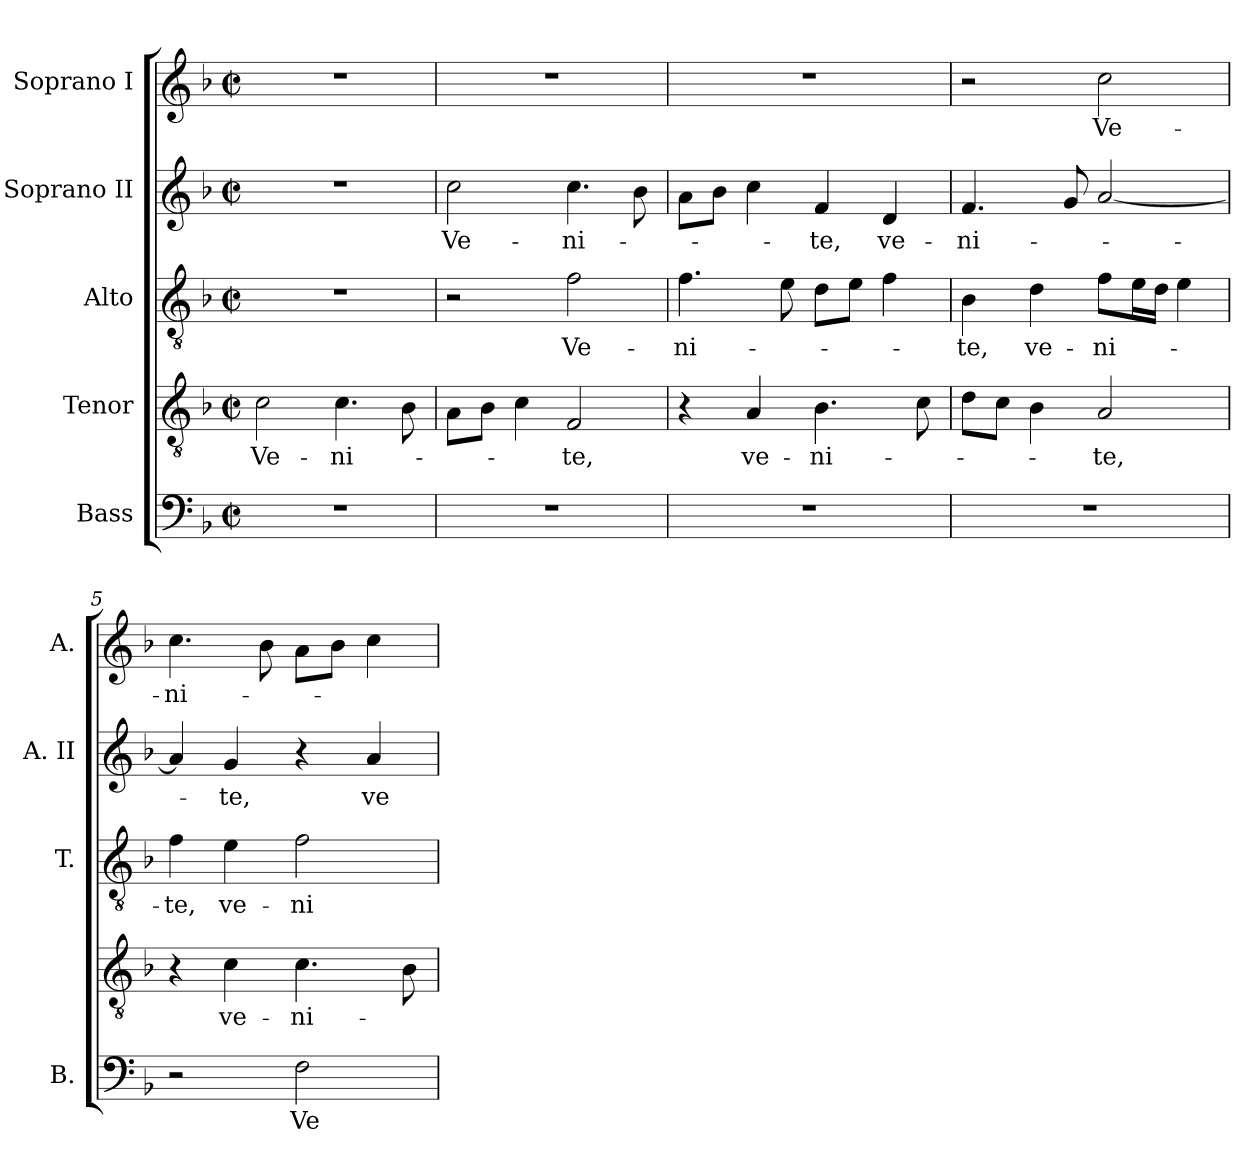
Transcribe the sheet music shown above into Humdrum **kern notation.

**kern	**text	**kern	**text	**kern	**text	**kern	**text	**kern	**text
*part5	*part5	*part4	*part4	*part3	*part3	*part2	*part2	*part1	*part1
*staff5	*staff5	*staff4	*staff4	*staff3	*staff3	*staff2	*staff2	*staff1	*staff1
*I"Bass	*	*I"Tenor	*	*I"Alto	*	*I"Soprano II	*	*I"Soprano I	*
*I'B.	*	*	*	*I'T.	*	*I'A. II	*	*I'A.	*
!!LO:PB:g=z
*clefF4	*	*clefGv2	*	*clefGv2	*	*clefG2	*	*clefG2	*
*	*	*ITrd7c12	*	*ITrd7c12	*	*	*	*	*
*k[b-]	*	*k[b-]	*	*k[b-]	*	*k[b-]	*	*k[b-]	*
*F:	*	*F:	*	*F:	*	*F:	*	*F:	*
*M2/2	*	*M2/2	*	*M2/2	*	*M2/2	*	*M2/2	*
*met(c|)	*	*met(c|)	*	*met(c|)	*	*met(c|)	*	*met(c|)	*
=1	=1	=1	=1	=1	=1	=1	=1	=1	=1
!	!	!	!LO:LY:b:color=#000000	!	!	!	!	!	!
1r	.	2Ci\	Ve-	1r	.	1r	.	1r	.
!	!	!	!LO:LY:b:color=#000000	!	!	!	!	!	!
.	.	4.Ci\	-ni-	.	.	.	.	.	.
.	.	8BB-i\	.	.	.	.	.	.	.
=2	=2	=2	=2	=2	=2	=2	=2	=2	=2
!	!	!	!	!	!	!	!LO:LY:b:color=#000000	!	!
1r	.	8AAi\L	.	2r	.	2cci\	Ve-	1r	.
.	.	8BB-i\J	.	.	.	.	.	.	.
.	.	4Ci\	.	.	.	.	.	.	.
!	!	!	!LO:LY:b:color=#000000	!	!	!	!	!	!
!	!	!	!	!	!LO:LY:b:color=#000000	!	!	!	!
!	!	!	!	!	!	!	!LO:LY:b:color=#000000	!	!
.	.	2FFi/	-te,	2Fi\	Ve-	4.cci\	-ni-	.	.
.	.	.	.	.	.	8b-i\	.	.	.
=3	=3	=3	=3	=3	=3	=3	=3	=3	=3
!	!	!	!	!	!LO:LY:b:color=#000000	!	!	!	!
1r	.	4r	.	4.Fi\	-ni-	8ai\L	.	1r	.
.	.	.	.	.	.	8b-i\J	.	.	.
!	!	!	!LO:LY:b:color=#000000	!	!	!	!	!	!
.	.	4AAi/	ve-	.	.	4cci\	.	.	.
.	.	.	.	8Ei\	.	.	.	.	.
!	!	!	!LO:LY:b:color=#000000	!	!	!	!	!	!
!	!	!	!	!	!	!	!LO:LY:b:color=#000000	!	!
.	.	4.BB-i\	-ni-	8Di\L	.	4fi/	-te,	.	.
.	.	.	.	8Ei\J	.	.	.	.	.
!	!	!	!	!	!	!	!LO:LY:b:color=#000000	!	!
.	.	.	.	4Fi\	.	4di/	ve-	.	.
.	.	8Ci\	.	.	.	.	.	.	.
=4	=4	=4	=4	=4	=4	=4	=4	=4	=4
!	!	!	!	!	!LO:LY:b:color=#000000	!	!	!	!
!	!	!	!	!	!	!	!LO:LY:b:color=#000000	!	!
1r	.	8Di\L	.	4BB-i\	-te,	4.fi/	-ni-	2r	.
.	.	8Ci\J	.	.	.	.	.	.	.
!	!	!	!	!	!LO:LY:b:color=#000000	!	!	!	!
.	.	4BB-i\	.	4Di\	ve-	.	.	.	.
.	.	.	.	.	.	8gi/	.	.	.
!	!	!	!LO:LY:b:color=#000000	!	!	!	!	!	!
!	!	!	!	!	!LO:LY:b:color=#000000	!	!	!	!
!	!	!	!	!	!	!	!	!	!LO:LY:b:color=#000000
.	.	2AAi/	-te,	8Fi\L	-ni-	[<2ai/	.	2cci\	Ve-
.	.	.	.	16Ei\L	.	.	.	.	.
.	.	.	.	16Di\JJ	.	.	.	.	.
.	.	.	.	4Ei\	.	.	.	.	.
=5	=5	=5	=5	=5	=5	=5	=5	=5	=5
!	!	!	!	!	!LO:LY:b:color=#000000	!	!	!	!
!	!	!	!	!	!	!	!	!	!LO:LY:b:color=#000000
2r	.	4r	.	4Fi\	-te,	4ai/]	.	4.cci\	-ni-
!	!	!	!LO:LY:b:color=#000000	!	!	!	!	!	!
!	!	!	!	!	!LO:LY:b:color=#000000	!	!	!	!
!	!	!	!	!	!	!	!LO:LY:b:color=#000000	!	!
.	.	4Ci\	ve-	4Ei\	ve-	4gi/	-te,	.	.
.	.	.	.	.	.	.	.	8b-i\	.
!	!LO:LY:b:color=#000000	!	!	!	!	!	!	!	!
!	!	!	!LO:LY:b:color=#000000	!	!	!	!	!	!
!	!	!	!	!	!LO:LY:b:color=#000000	!	!	!	!
2Fi\	Ve-	4.Ci\	-ni-	2Fi\	-ni-	4r	.	8ai\L	.
.	.	.	.	.	.	.	.	8b-i\J	.
!	!	!	!	!	!	!	!LO:LY:b:color=#000000	!	!
.	.	.	.	.	.	4ai/	ve-	4cci\	.
.	.	8BB-i\	.	.	.	.	.	.	.
=	=	=	=	=	=	=	=	=	=
*-	*-	*-	*-	*-	*-	*-	*-	*-	*-
